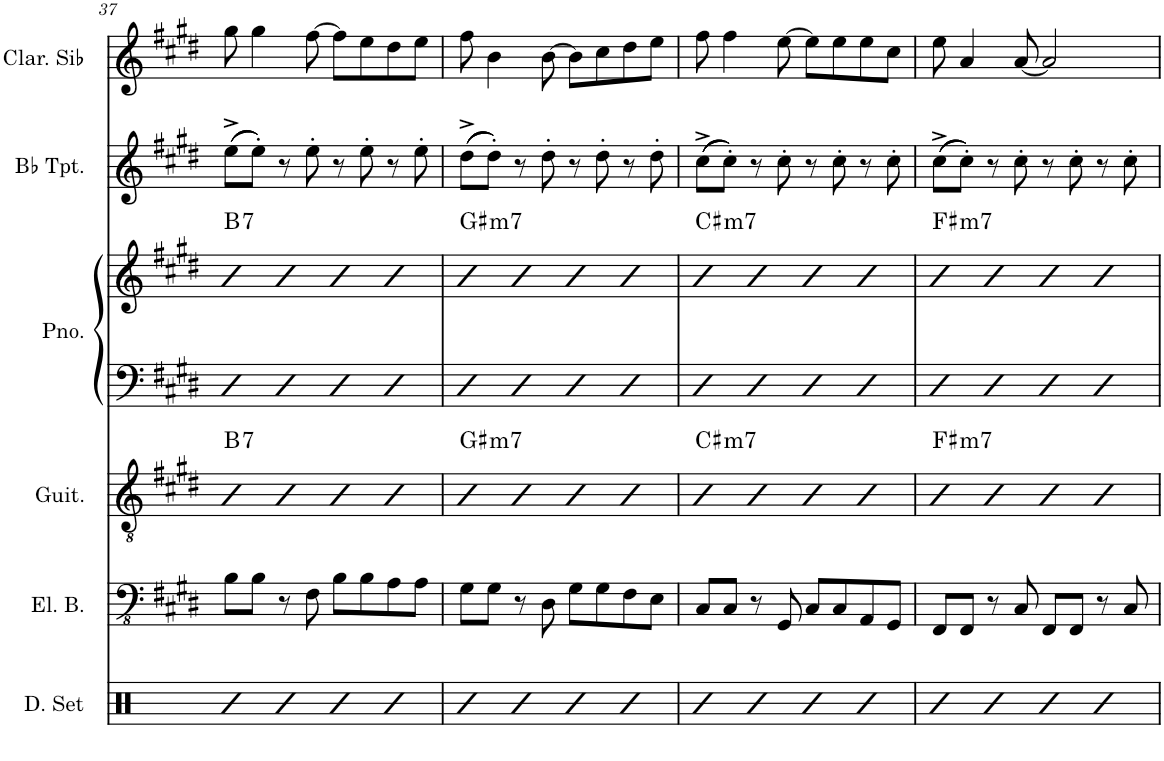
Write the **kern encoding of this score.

**kern	**kern	**harte	**kern	**kern	**harte	**kern	**kern
*part5	*part4	*part4	*part3	*part3	*part3	*part2	*part1
*staff6	*staff5	*	*staff4	*staff3	*	*staff2	*staff1
*I"Electric Bass	*I"Guitare classique	*	*I"Piano	*	*	*I"Bb Trumpet	*I"Clarinette en Sib
*I'El. B.	*I'Guit.	*	*I'Pno.	*	*	*I'Bb Tpt.	*I'Clar. Sib
!!LO:PB:g=z
*clefFv4	*clefGv2	*	*clefF4	*clefG2	*	*clefG2	*clefG2
*	*	*	*	*	*	*ITrd1c2	*ITrd1c2
*k[f#c#g#d#]	*k[f#c#g#d#]	*	*k[f#c#g#d#]	*k[f#c#g#d#]	*	*k[f#c#g#d#]	*k[f#c#g#d#]
*M4/4	*M4/4	*	*M4/4	*M4/4	*	*M4/4	*M4/4
=37	=37	=37	=37	=37	=37	=37	=37
!	!	!LO:H:kt=7	!	!	!LO:H:kt=7	!	!
8BB\L	4B	B:7	4D#	4b	B:7	(((8ee^\L	8gg#\
8BB\J	.	.	.	.	.	8ee'\J)))	4gg#\
8r	4B	.	4D#	4b	.	8r	.
8FF#\	.	.	.	.	.	8ee'\	[8ff#\
8BB\L	4B	.	4D#	4b	.	8r	8ff#\L]
8BB\	.	.	.	.	.	8ee'\	8ee\
8AA\	4B	.	4D#	4b	.	8r	8dd#\
8AA\J	.	.	.	.	.	8ee'\	8ee\J
=38	=38	=38	=38	=38	=38	=38	=38
!	!	!LO:H:kt=m7	!	!	!LO:H:kt=m7	!	!
8GG#\L	4B	G#:min7	4D#	4b	G#:min7	(((8dd#^\L	8ff#\
8GG#\J	.	.	.	.	.	8dd#'\J)))	4b\
8r	4B	.	4D#	4b	.	8r	.
8DD#\	.	.	.	.	.	8dd#'\	[8b\
8GG#\L	4B	.	4D#	4b	.	8r	8b\L]
8GG#\	.	.	.	.	.	8dd#'\	8cc#\
8FF#\	4B	.	4D#	4b	.	8r	8dd#\
8EE\J	.	.	.	.	.	8dd#'\	8ee\J
=39	=39	=39	=39	=39	=39	=39	=39
!	!	!LO:H:kt=m7	!	!	!LO:H:kt=m7	!	!
8CC#/L	4B	C#:min7	4D#	4b	C#:min7	(((8cc#^\L	8ff#\
8CC#/J	.	.	.	.	.	8cc#'\J)))	4ff#\
8r	4B	.	4D#	4b	.	8r	.
8GGG#/	.	.	.	.	.	8cc#'\	[8ee\
8CC#/L	4B	.	4D#	4b	.	8r	8ee\L]
8CC#/	.	.	.	.	.	8cc#'\	8ee\
8AAA/	4B	.	4D#	4b	.	8r	8ee\
8GGG#/J	.	.	.	.	.	8cc#'\	8cc#\J
=40	=40	=40	=40	=40	=40	=40	=40
!	!	!LO:H:kt=m7	!	!	!LO:H:kt=m7	!	!
8FFF#/L	4B	F#:min7	4D#	4b	F#:min7	(((8cc#^\L	8ee\
8FFF#/J	.	.	.	.	.	8cc#'\J)))	4a/
8r	4B	.	4D#	4b	.	8r	.
8CC#/	.	.	.	.	.	8cc#'\	[8a/
8FFF#/L	4B	.	4D#	4b	.	8r	2a/]
8FFF#/J	.	.	.	.	.	8cc#'\	.
8r	4B	.	4D#	4b	.	8r	.
8CC#/	.	.	.	.	.	8cc#'\	.
=	=	=	=	=	=	=	=
*-	*-	*-	*-	*-	*-	*-	*-
